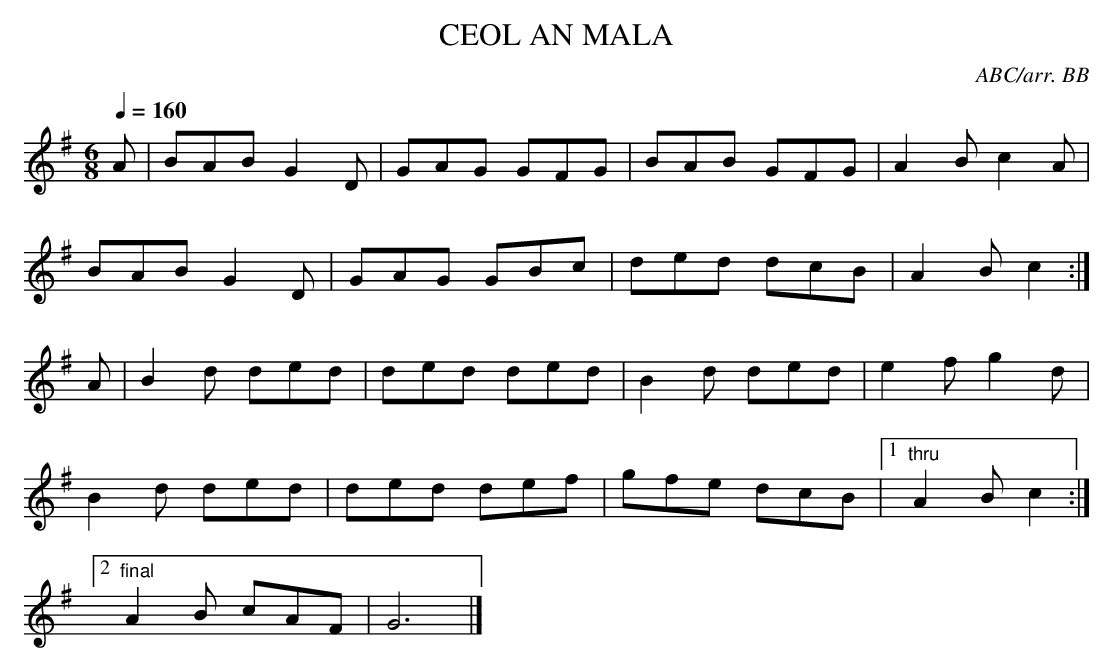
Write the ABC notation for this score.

X:1
T:CEOL AN MALA
C:ABC/arr. BB
Q:1/4=160
L:1/8
M:6/8
K:G
A|BAB G2 D|GAG GFG|BAB GFG|A2 B c2 A|
BAB G2 D|GAG GBc|ded dcB|A2 B c2:|
A|B2 d ded|ded ded|B2 d ded|e2 f g2 d|
B2 d ded|ded def|gfe dcB|1 "thru"A2 B c2:|
[2 "final"A2B cAF|G6|]
